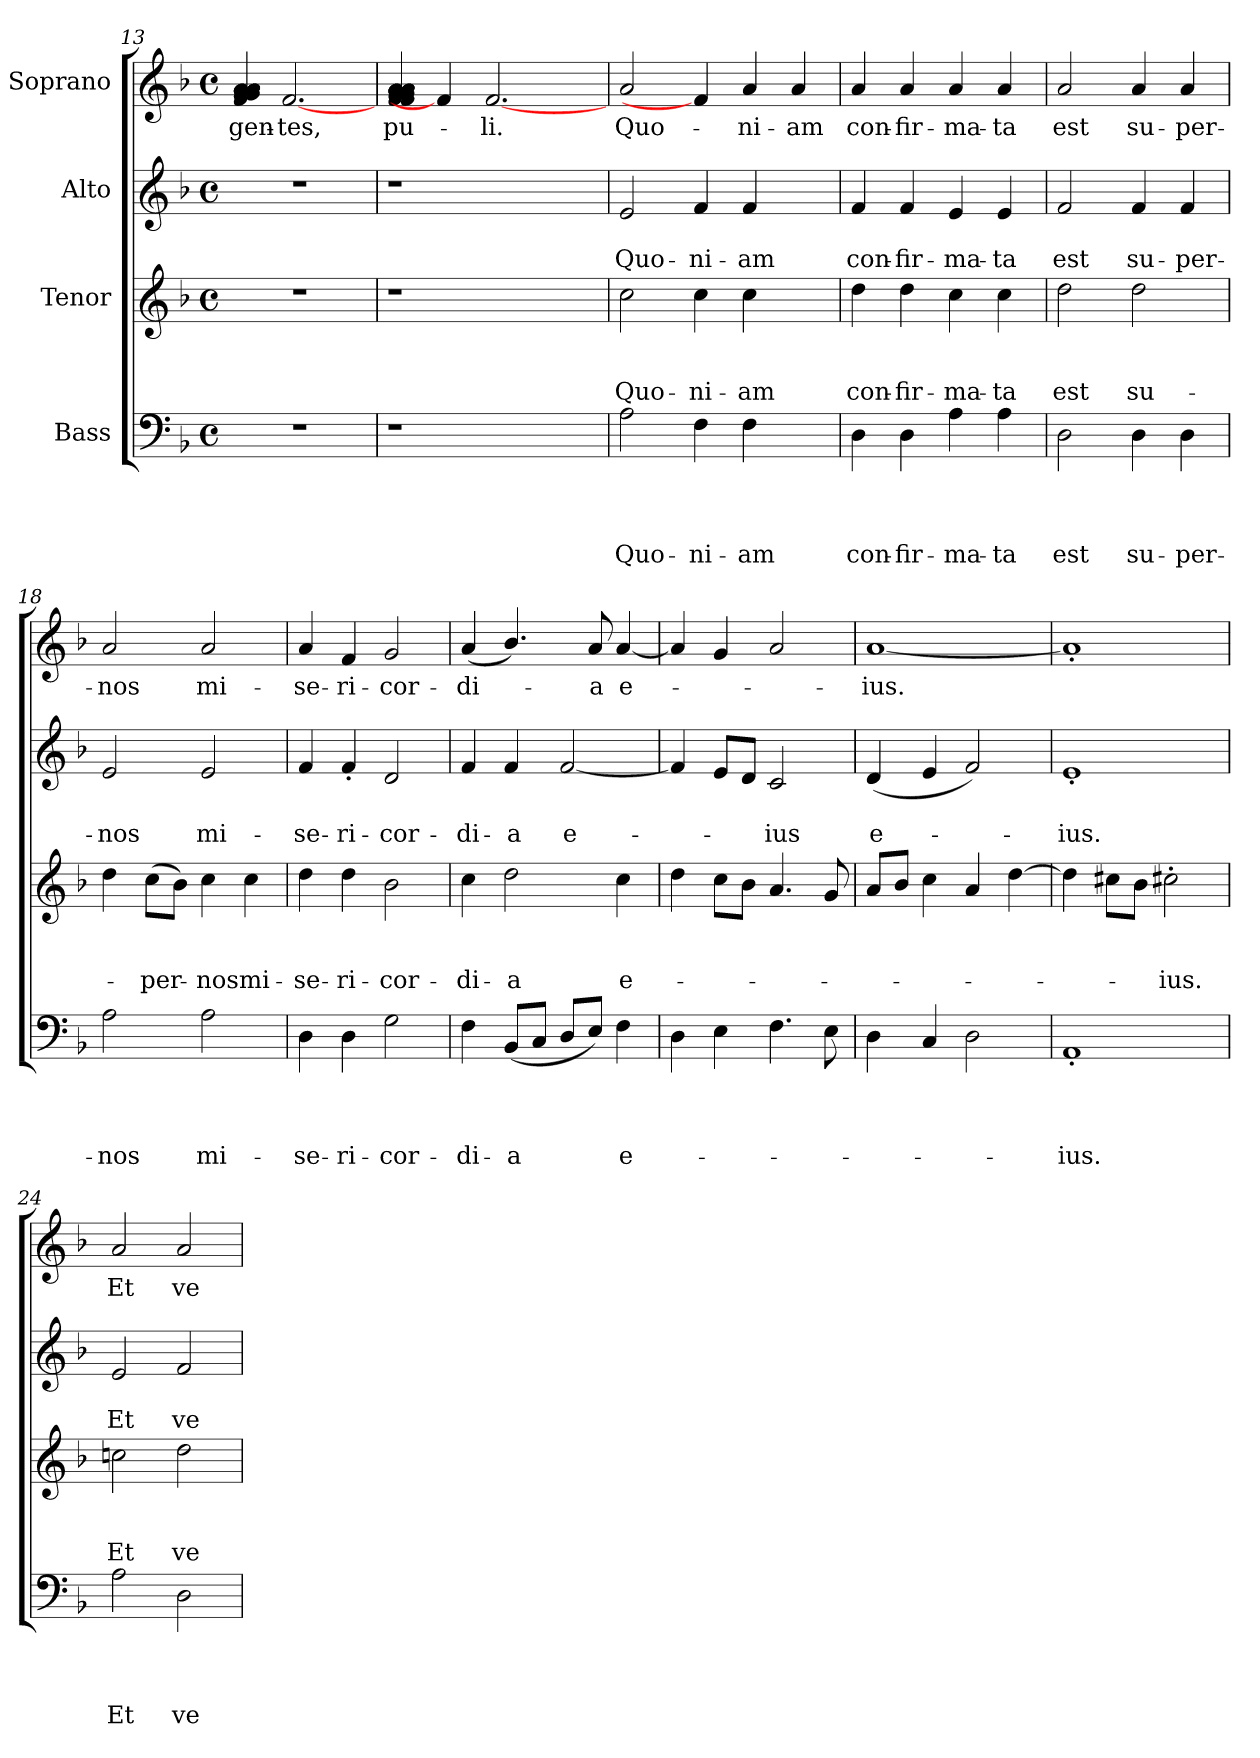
**kern	**text	**text	**text	**text	**kern	**text	**text	**text	**kern	**text	**text	**kern	**text
*part4	*part4	*part4	*part4	*part4	*part3	*part3	*part3	*part3	*part2	*part2	*part2	*part1	*part1
*staff4	*staff4	*staff4	*staff4	*staff4	*staff3	*staff3	*staff3	*staff3	*staff2	*staff2	*staff2	*staff1	*staff1
*I"Bass	*	*	*	*	*I"Tenor	*	*	*	*I"Alto	*	*	*I"Soprano	*
!!LO:PB:g=z
*clefF4	*	*	*	*	*clefG2	*	*	*	*clefG2	*	*	*clefG2	*
*k[b-]	*	*	*	*	*k[b-]	*	*	*	*k[b-]	*	*	*k[b-]	*
*F:	*	*	*	*	*F:	*	*	*	*F:	*	*	*F:	*
*M4/4	*	*	*	*	*M4/4	*	*	*	*M4/4	*	*	*M4/4	*
*met(c)	*	*	*	*	*met(c)	*	*	*	*met(c)	*	*	*met(c)	*
=13	=13	=13	=13	=13	=13	=13	=13	=13	=13	=13	=13	=13	=13
!	!	!	!	!	!	!	!	!	!	!	!	!	!LO:LY:b
1r	.	.	.	.	1r	.	.	.	1r	.	.	(<4f/ 4g/ 4g/ 4a/ 4a/ 4a/ 4a/ 4a/ 4a/ 4a/	gen-
!	!	!	!	!	!	!	!	!	!	!	!	!	!LO:LY:b
.	.	.	.	.	.	.	.	.	.	.	.	[2.f	-tes,
=14	=14	=14	=14	=14	=14	=14	=14	=14	=14	=14	=14	=14	=14
!	!	!	!	!	!	!	!	!	!	!	!	!	!LO:LY:b
1r	.	.	.	.	1r	.	.	.	1r	.	.	(<4f/ 4f/ 4g/ 4g/ 4a/ 4a/ 4a/ 4a/ 4a/ 4a/	-pu-
.	.	.	.	.	.	.	.	.	.	.	.	4f]	.
!	!	!	!	!	!	!	!	!	!	!	!	!	!LO:LY:b
.	.	.	.	.	.	.	.	.	.	.	.	[2.f	-li.
4ryy	.	.	.	.	4ryy	.	.	.	4ryy	.	.	.	.
!!LO:LB:g=z
=15	=15	=15	=15	=15	=15	=15	=15	=15	=15	=15	=15	=15	=15
!	!	!	!	!LO:LY:b	!	!	!	!LO:LY:b	!	!	!LO:LY:b	!	!LO:LY:b
2A\	.	.	.	Quo-	2cc\	.	.	Quo-	2e/	.	Quo-	2a/	Quo-
!	!	!	!	!LO:LY:b	!	!	!	!LO:LY:b	!	!	!LO:LY:b	!	!
4F\	.	.	.	-ni-	4cc\	.	.	-ni-	4f/	.	-ni-	4f]	.
!	!	!	!	!LO:LY:b	!	!	!	!LO:LY:b	!	!	!LO:LY:b	!	!LO:LY:b
4F\	.	.	.	-am	4cc\	.	.	-am	4f/	.	-am	4a/	-ni-
!	!	!	!	!	!	!	!	!	!	!	!	!	!LO:LY:b
4ryy	.	.	.	.	4ryy	.	.	.	4ryy	.	.	4a/	-am
=16	=16	=16	=16	=16	=16	=16	=16	=16	=16	=16	=16	=16	=16
!	!	!	!	!LO:LY:b	!	!	!	!LO:LY:b	!	!	!LO:LY:b	!	!LO:LY:b
4D\	.	.	.	con-	4dd\	.	.	con-	4f/	.	con-	4a/	con-
!	!	!	!	!LO:LY:b	!	!	!	!LO:LY:b	!	!	!LO:LY:b	!	!LO:LY:b
4D\	.	.	.	-fir-	4dd\	.	.	-fir-	4f/	.	-fir-	4a/	-fir-
!	!	!	!	!LO:LY:b	!	!	!	!LO:LY:b	!	!	!LO:LY:b	!	!LO:LY:b
4A\	.	.	.	-ma-	4cc\	.	.	-ma-	4e/	.	-ma-	4a/	-ma-
!	!	!	!	!LO:LY:b	!	!	!	!LO:LY:b	!	!	!LO:LY:b	!	!LO:LY:b
4A\	.	.	.	-ta	4cc\	.	.	-ta	4e/	.	-ta	4a/	-ta
=17	=17	=17	=17	=17	=17	=17	=17	=17	=17	=17	=17	=17	=17
!	!	!	!	!LO:LY:b	!	!	!	!LO:LY:b	!	!	!LO:LY:b	!	!LO:LY:b
2D\	.	.	.	est	2dd\	.	.	est	2f/	.	est	2a/	est
!	!	!	!	!LO:LY:b	!	!	!	!LO:LY:b	!	!	!LO:LY:b	!	!LO:LY:b
4D\	.	.	.	su-	2dd\	.	.	su-	4f/	.	su-	4a/	su-
!	!	!	!	!LO:LY:b	!	!	!	!	!	!	!LO:LY:b	!	!LO:LY:b
4D\	.	.	.	-per-	.	.	.	.	4f/	.	-per-	4a/	-per-
=18	=18	=18	=18	=18	=18	=18	=18	=18	=18	=18	=18	=18	=18
!	!	!	!	!LO:LY:b	!	!	!	!	!	!	!LO:LY:b	!	!LO:LY:b
2A\	.	.	.	-nos	4dd\	.	.	.	2e/	.	-nos	2a/	-nos
!	!	!	!	!	!	!	!	!LO:LY:b	!	!	!	!	!
.	.	.	.	.	(>8cc\L	.	.	-per-	.	.	.	.	.
.	.	.	.	.	8b-\J)	.	.	.	.	.	.	.	.
!	!	!	!	!LO:LY:b	!	!	!	!LO:LY:b	!	!	!LO:LY:b	!	!LO:LY:b
2A\	.	.	.	mi-	4cc\	.	.	-nos	2e/	.	mi-	2a/	mi-
!	!	!	!	!	!	!	!	!LO:LY:b	!	!	!	!	!
.	.	.	.	.	4cc\	.	.	mi-	.	.	.	.	.
=19	=19	=19	=19	=19	=19	=19	=19	=19	=19	=19	=19	=19	=19
!	!	!	!	!LO:LY:b	!	!	!	!LO:LY:b	!	!	!LO:LY:b	!	!LO:LY:b
4D\	.	.	.	-se-	4dd\	.	.	-se-	4f/	.	-se-	4a/	-se-
!	!	!	!	!LO:LY:b	!	!	!	!LO:LY:b	!	!	!LO:LY:b	!	!LO:LY:b
4D\	.	.	.	-ri-	4dd\	.	.	-ri-	4f'</	.	-ri-	4f/	-ri-
!	!	!	!	!LO:LY:b	!	!	!	!LO:LY:b	!	!	!LO:LY:b	!	!LO:LY:b
2G\	.	.	.	-cor-	2b-\	.	.	-cor-	2d/	.	-cor-	2g/	-cor-
=20	=20	=20	=20	=20	=20	=20	=20	=20	=20	=20	=20	=20	=20
!	!	!	!	!LO:LY:b	!	!	!	!LO:LY:b	!	!	!LO:LY:b	!	!LO:LY:b
4F\	.	.	.	-di-	4cc\	.	.	-di-	4f/	.	-di-	(<4a/	-di-
!	!	!	!	!LO:LY:b	!	!	!	!LO:LY:b	!	!	!LO:LY:b	!	!
(<8BB-/L	.	.	.	-a	2dd\	.	.	-a	4f/	.	-a	4.b-/)	.
8C/J	.	.	.	.	.	.	.	.	.	.	.	.	.
!	!	!	!	!	!	!	!	!	!	!	!LO:LY:b:rj	!	!
8D/L	.	.	.	.	.	.	.	.	[<2f/	.	e-	.	.
!	!	!	!	!	!	!	!	!	!	!	!	!	!LO:LY:b
8E/J)	.	.	.	.	.	.	.	.	.	.	.	8a/	-a
!	!	!	!	!LO:LY:b:rj	!	!	!	!LO:LY:b:rj	!	!	!	!	!LO:LY:b:rj
4F\	.	.	.	e-	4cc\	.	.	e-	.	.	.	[<4a/	e-
!!LO:LB:g=z
=21	=21	=21	=21	=21	=21	=21	=21	=21	=21	=21	=21	=21	=21
4D\	.	.	.	.	4dd\	.	.	.	4f/]	.	.	4a/]	.
4E\	.	.	.	.	8cc\L	.	.	.	8e/L	.	.	4g/	.
.	.	.	.	.	8b-\J	.	.	.	8d/J	.	.	.	.
!	!	!	!	!	!	!	!	!	!	!	!LO:LY:b	!	!
4.F\	.	.	.	.	4.a/	.	.	.	2c/	.	-ius	2a/	.
8E\	.	.	.	.	8g/	.	.	.	.	.	.	.	.
=22	=22	=22	=22	=22	=22	=22	=22	=22	=22	=22	=22	=22	=22
!	!	!	!	!	!	!	!	!	!	!	!LO:LY:b:rj	!	!LO:LY:b
4D\	.	.	.	.	8a/L	.	.	.	(<4d/	.	e-	[<1a	-ius.
.	.	.	.	.	8b-/J	.	.	.	.	.	.	.	.
4C/	.	.	.	.	4cc\	.	.	.	4e/	.	.	.	.
2D\	.	.	.	.	4a/	.	.	.	2f/)	.	.	.	.
.	.	.	.	.	[>4dd\	.	.	.	.	.	.	.	.
=23	=23	=23	=23	=23	=23	=23	=23	=23	=23	=23	=23	=23	=23
!	!	!	!	!LO:LY:b	!	!	!	!	!	!	!LO:LY:b	!	!
1AA'<	.	.	.	-ius.	4dd\]	.	.	.	1e'<	.	-ius.	1a'<]	.
.	.	.	.	.	8cc#X\L	.	.	.	.	.	.	.	.
.	.	.	.	.	8b-\J	.	.	.	.	.	.	.	.
!	!	!	!	!	!	!	!	!LO:LY:b	!	!	!	!	!
.	.	.	.	.	2cc#X'>\	.	.	-ius.	.	.	.	.	.
=24	=24	=24	=24	=24	=24	=24	=24	=24	=24	=24	=24	=24	=24
!	!	!	!	!LO:LY:b	!	!	!	!LO:LY:b	!	!	!LO:LY:b	!	!LO:LY:b
2A\	.	.	.	Et	2ccn\	.	.	Et	2e/	.	Et	2a/	Et
!	!	!	!	!LO:LY:b	!	!	!	!LO:LY:b	!	!	!LO:LY:b	!	!LO:LY:b
2D\	.	.	.	ve-	2dd\	.	.	ve-	2f/	.	ve-	2a/	ve-
=	=	=	=	=	=	=	=	=	=	=	=	=	=
*-	*-	*-	*-	*-	*-	*-	*-	*-	*-	*-	*-	*-	*-
